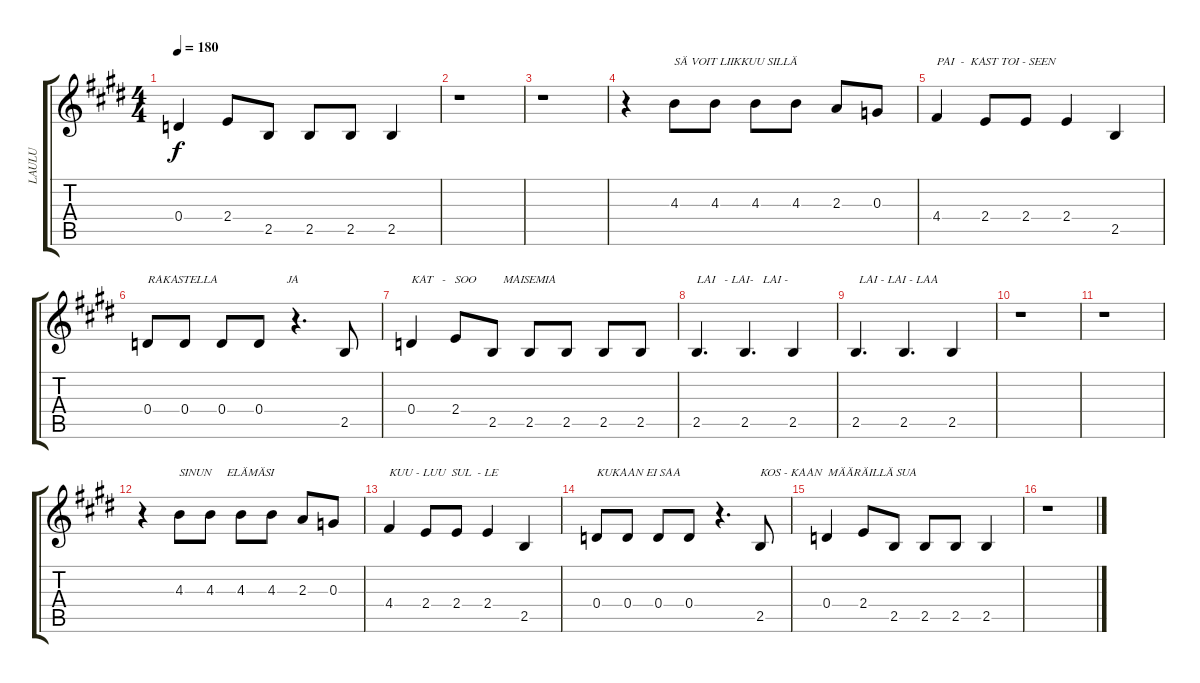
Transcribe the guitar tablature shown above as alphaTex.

\track ("LAULU" "LAULU") {instrument electricguitarjazz}
\staff {score tabs}
\tuning (E4 B3 G3 D3 A2 E2) {hide}
\ts (4 4)
\tempo 180
\clef g2
\ks e
0.4.4{dy f} 2.4.8 2.5.8 2.5.8 2.5.8 2.5.4 |
r.1 |
r.1 |
r.4 4.3.8{txt "SÄ VOIT LIIKKUU SILLÄ"} 4.3.8 4.3.8 4.3.8 2.3.8 0.3.8 |
4.4.4{txt "PAI  -  KAST TOI - SEEN"} 2.4.8 2.4.8 2.4.4 2.5.4 |
0.4.8{txt "RAKASTELLA                       JA"} 0.4.8 0.4.8 0.4.8 r.4{d} 2.5.8 |
0.4.4{txt "KAT   -   SOO         MAISEMIA"} 2.4.8 2.5.8 2.5.8 2.5.8 2.5.8 2.5.8 |
2.5.4{d txt "LAI   - LAI-   LAI -"} 2.5.4{d} 2.5.4 |
2.5.4{d txt " LAI - LAI - LAA"} 2.5.4{d} 2.5.4 |
r.1 |
r.1 |
r.4 4.3.8{txt "SINUN     ELÄMÄSI "} 4.3.8 4.3.8 4.3.8 2.3.8 0.3.8 |
4.4.4{txt "KUU - LUU  SUL  - LE"} 2.4.8 2.4.8 2.4.4 2.5.4 |
0.4.8{txt "KUKAAN EI SAA"} 0.4.8 0.4.8 0.4.8 r.4{d} 2.5.8{txt "KOS - KAAN  MÄÄRÄILLÄ SUA"} |
0.4.4 2.4.8 2.5.8 2.5.8 2.5.8 2.5.4 |
r.1
